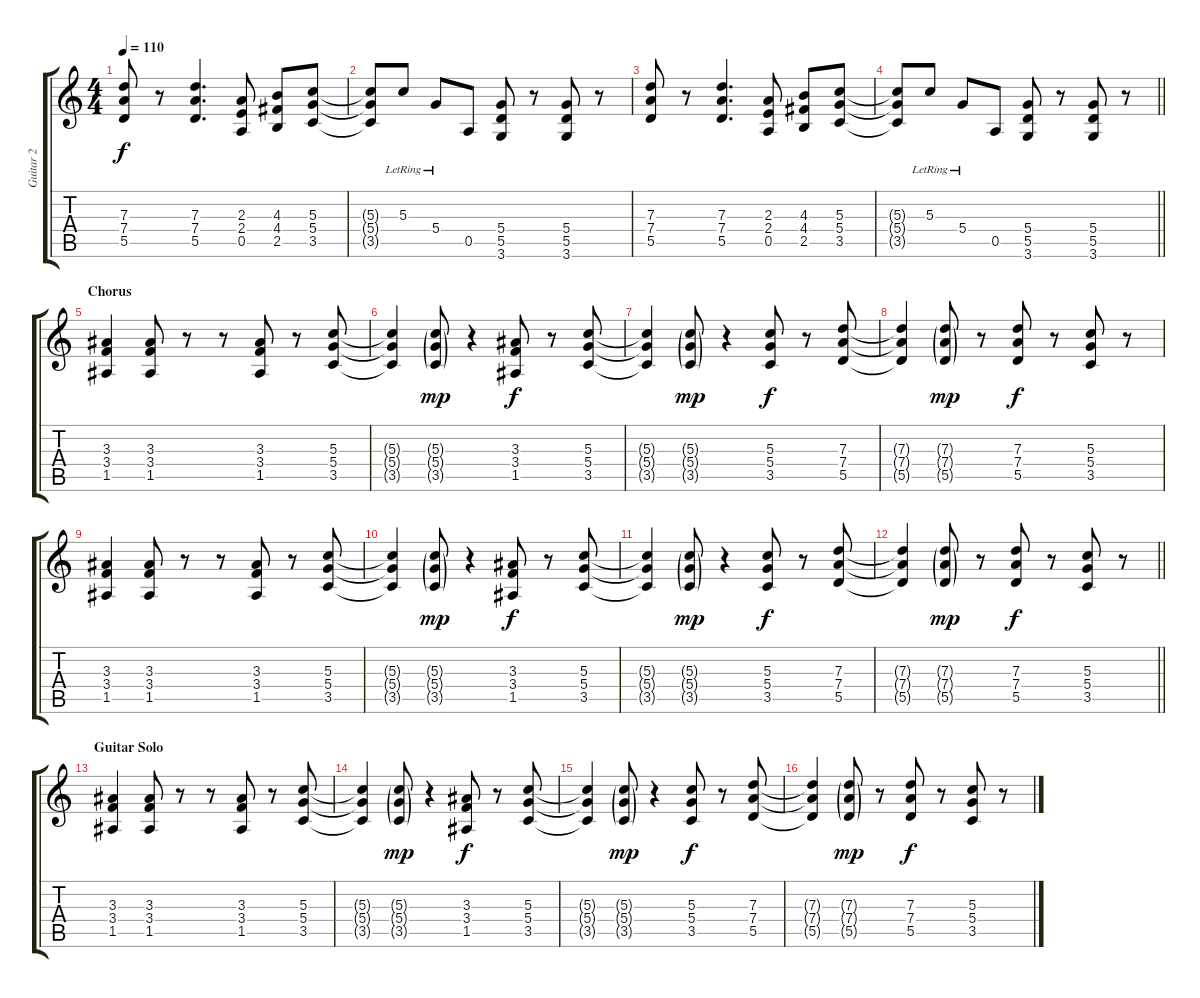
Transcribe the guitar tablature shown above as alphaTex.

\track ("Guitar 2" "Guitar 2") {instrument acousticguitarsteel}
\staff {score tabs}
\tuning (E4 B3 G3 D3 A2 E2) {hide}
\ts (4 4)
\tempo 110
\clef g2
\ks c
(7.3 7.4 5.5).8{dy f} r.8 (7.3 7.4 5.5).4{d} (2.3 2.4 0.5).8 (4.3 4.4 2.5).8 (5.3 5.4 3.5).8 |
(5.3{t} 5.4{t} 3.5{t}).8 5.3{lr}.8 5.4{lr}.8 0.5.8 (5.4 5.5 3.6).8 r.8 (5.4 5.5 3.6).8 r.8 |
(7.3 7.4 5.5).8 r.8 (7.3 7.4 5.5).4{d} (2.3 2.4 0.5).8 (4.3 4.4 2.5).8 (5.3 5.4 3.5).8 |
\barLineRight lightlight
(5.3{t} 5.4{t} 3.5{t}).8 5.3{lr}.8 5.4{lr}.8 0.5.8 (5.4 5.5 3.6).8 r.8 (5.4 5.5 3.6).8 r.8 |
\section ("" "Chorus")
(3.3 3.4 1.5).4 (3.3 3.4 1.5).8 r.8 r.8 (3.3 3.4 1.5).8 r.8 (5.3 5.4 3.5).8 |
(5.3{t} 5.4{t} 3.5{t}).4 (5.3{g} 5.4{g} 3.5{g}).8{dy mp} r.4 (3.3 3.4 1.5).8{dy f} r.8 (5.3 5.4 3.5).8 |
(5.3{t} 5.4{t} 3.5{t}).4 (5.3{g} 5.4{g} 3.5{g}).8{dy mp} r.4 (5.3 5.4 3.5).8{dy f} r.8 (7.3 7.4 5.5).8 |
(7.3{t} 7.4{t} 5.5{t}).4 (7.3{g} 7.4{g} 5.5{g}).8{dy mp} r.8 (7.3 7.4 5.5).8{dy f} r.8 (5.3 5.4 3.5).8 r.8 |
(3.3 3.4 1.5).4 (3.3 3.4 1.5).8 r.8 r.8 (3.3 3.4 1.5).8 r.8 (5.3 5.4 3.5).8 |
(5.3{t} 5.4{t} 3.5{t}).4 (5.3{g} 5.4{g} 3.5{g}).8{dy mp} r.4 (3.3 3.4 1.5).8{dy f} r.8 (5.3 5.4 3.5).8 |
(5.3{t} 5.4{t} 3.5{t}).4 (5.3{g} 5.4{g} 3.5{g}).8{dy mp} r.4 (5.3 5.4 3.5).8{dy f} r.8 (7.3 7.4 5.5).8 |
\barLineRight lightlight
(7.3{t} 7.4{t} 5.5{t}).4 (7.3{g} 7.4{g} 5.5{g}).8{dy mp} r.8 (7.3 7.4 5.5).8{dy f} r.8 (5.3 5.4 3.5).8 r.8 |
\section ("" "Guitar Solo")
(3.3 3.4 1.5).4 (3.3 3.4 1.5).8 r.8 r.8 (3.3 3.4 1.5).8 r.8 (5.3 5.4 3.5).8 |
(5.3{t} 5.4{t} 3.5{t}).4 (5.3{g} 5.4{g} 3.5{g}).8{dy mp} r.4 (3.3 3.4 1.5).8{dy f} r.8 (5.3 5.4 3.5).8 |
(5.3{t} 5.4{t} 3.5{t}).4 (5.3{g} 5.4{g} 3.5{g}).8{dy mp} r.4 (5.3 5.4 3.5).8{dy f} r.8 (7.3 7.4 5.5).8 |
(7.3{t} 7.4{t} 5.5{t}).4 (7.3{g} 7.4{g} 5.5{g}).8{dy mp} r.8 (7.3 7.4 5.5).8{dy f} r.8 (5.3 5.4 3.5).8 r.8
